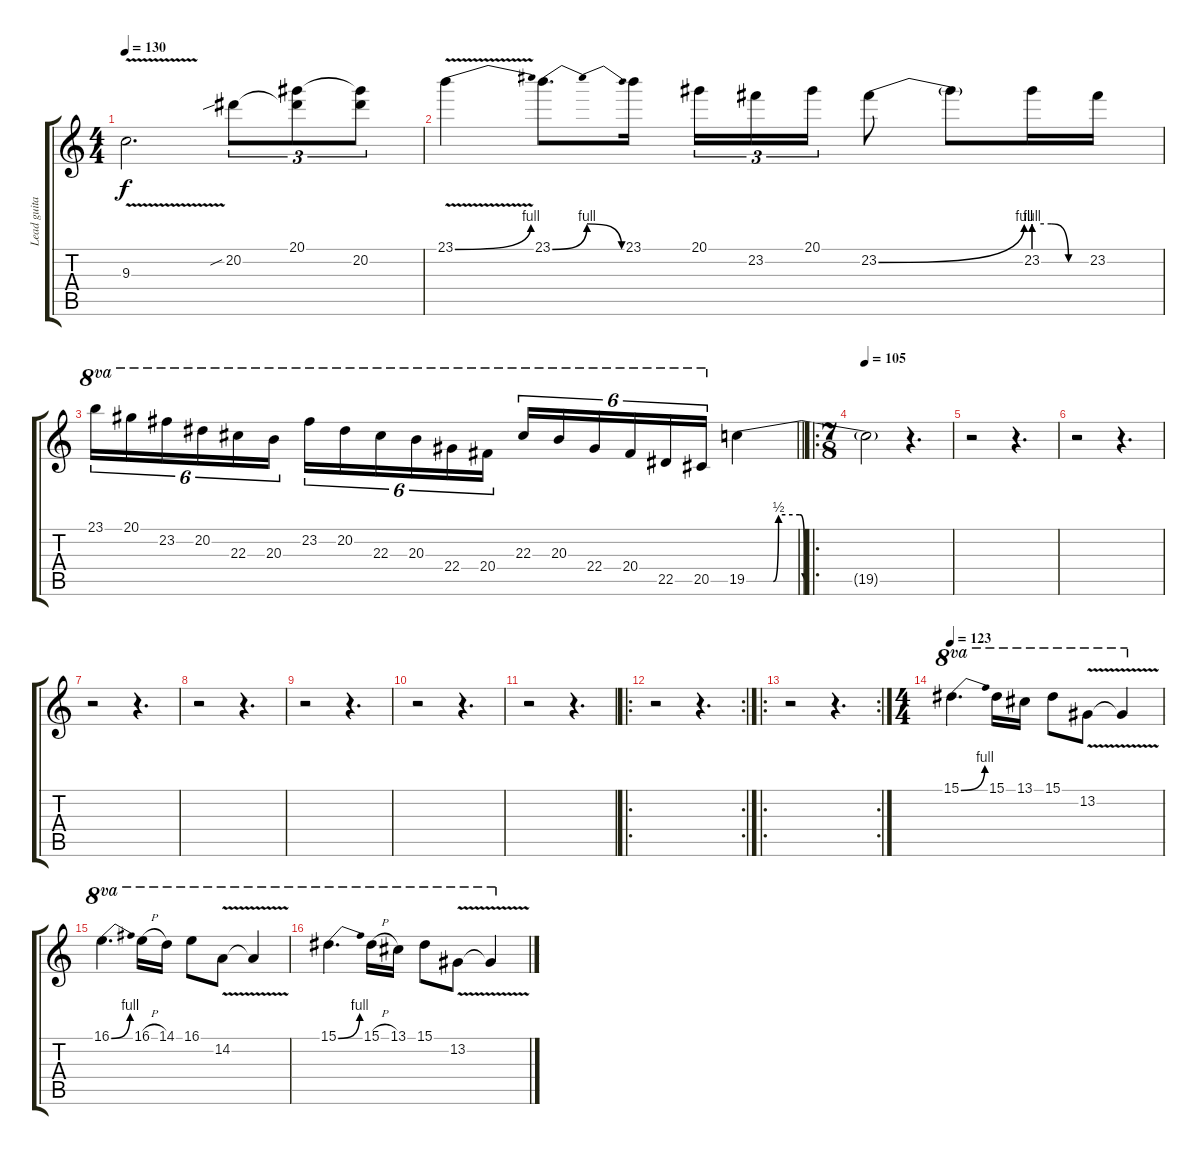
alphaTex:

\track ("Lead guitar 1" "Lead guita") {instrument distortionguitar}
\staff {score tabs}
\tuning (C4 G3 Eb3 Bb2 F2 C2) {hide}
\ts (4 4)
\tempo 130
\clef g2
\ks c
9.3{v}.2{d dy f} 20.2{sib}.8{tu (3 2)} (20.1 20.2{t}).8{tu (3 2)} (20.1{t} 20.2).8{tu (3 2)} |
23.1{be (bend 0 0 60 4) v}.4 23.1{be (bendrelease 0 0 15 4 45 4 60 0)}.8{d} 23.1.16 20.1.16{tu (3 2)} 23.2.16{tu (3 2)} 20.1.16{tu (3 2)} 23.2{be (bend 0 0 60 4)}.8 23.2{t}.8 23.2{be (custom 0 4 20 4 40 0 60 0)}.16 23.2.16 |
\barLineRight lightlight
23.1.16{tu (6 4) ot 8va} 20.1.16{tu (6 4) ot 8va} 23.2.16{tu (6 4) ot 8va} 20.2.16{tu (6 4) ot 8va} 22.3.16{tu (6 4) ot 8va} 20.3.16{tu (6 4) ot 8va} 23.2.16{tu (6 4) ot 8va} 20.2.16{tu (6 4) ot 8va} 22.3.16{tu (6 4) ot 8va} 20.3.16{tu (6 4) ot 8va} 22.4.16{tu (6 4) ot 8va} 20.4.16{tu (6 4) ot 8va} 22.3.16{tu (6 4) ot 8va} 20.3.16{tu (6 4) ot 8va} 22.4.16{tu (6 4) ot 8va} 20.4.16{tu (6 4) ot 8va} 22.5.16{tu (6 4) ot 8va} 20.5.16{tu (6 4) ot 8va} 19.5{be (custom 0 0 10 0 12 2 20 2 22 0 60 0)}.4 |
\ro
\ts (7 8)
\tempo 105
19.5{t}.2 r.4{d} |
r.2 r.4{d} |
r.2 r.4{d} |
r.2 r.4{d} |
r.2 r.4{d} |
r.2 r.4{d} |
r.2 r.4{d} |
r.2 r.4{d} |
\ro
\rc 2
r.2 r.4{d} |
\ro
\rc 2
r.2 r.4{d} |
\ts (4 4)
\tempo 123
15.1{be (bend 0 0 60 4)}.4{d ot 8va} 15.1.16{ot 8va} 13.1.16{ot 8va} 15.1.8{ot 8va} 13.2{v}.8{ot 8va} 13.2{t}.4{ot 8va} |
16.1{be (bend 0 0 60 4)}.4{d ot 8va} 16.1{h}.16{ot 8va} 14.1.16{ot 8va} 16.1.8{ot 8va} 14.2{v}.8{ot 8va} 14.2{t}.4{ot 8va} |
15.1{be (bend 0 0 60 4)}.4{d ot 8va} 15.1{h}.16{ot 8va} 13.1.16{ot 8va} 15.1.8{ot 8va} 13.2{v}.8{ot 8va} 13.2{t}.4{ot 8va}
